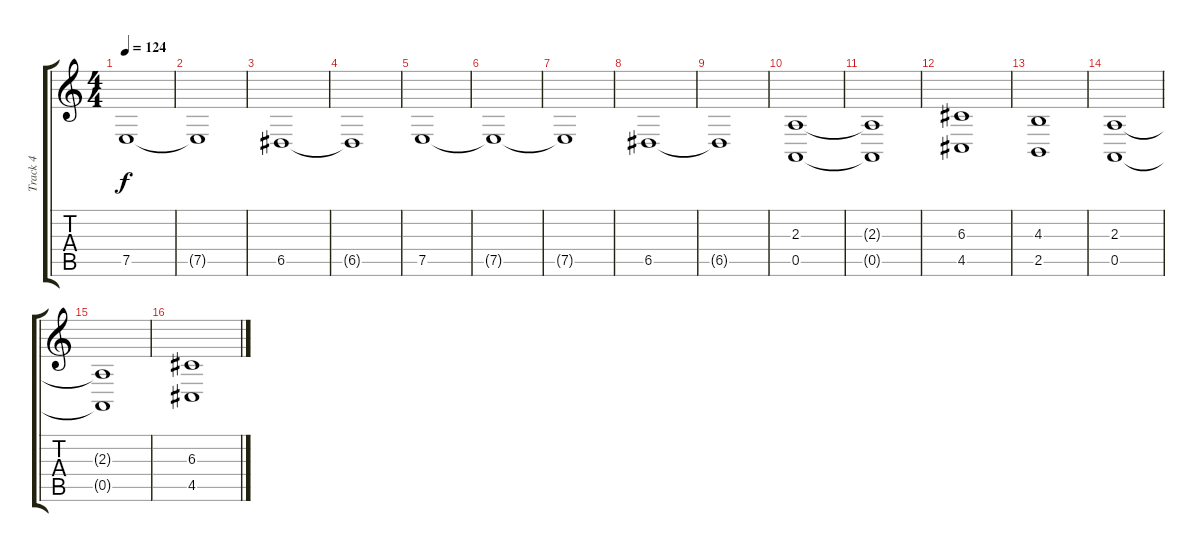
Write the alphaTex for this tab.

\track ("Track 4" "Track 4") {instrument drawbarorgan}
\staff {score tabs}
\tuning (E4 B3 G3 D3 A2 E2) {hide}
\ts (4 4)
\tempo 124
\clef g2
\ks c
7.5{t}.1{dy f} |
7.5{t}.1 |
6.5.1 |
6.5{t}.1 |
7.5.1 |
7.5{t}.1 |
7.5{t}.1 |
6.5.1 |
6.5{t}.1 |
(2.3 0.5).1 |
(2.3{t} 0.5{t}).1 |
(6.3 4.5).1 |
(4.3 2.5).1 |
(2.3 0.5).1 |
(2.3{t} 0.5{t}).1 |
(6.3 4.5).1
